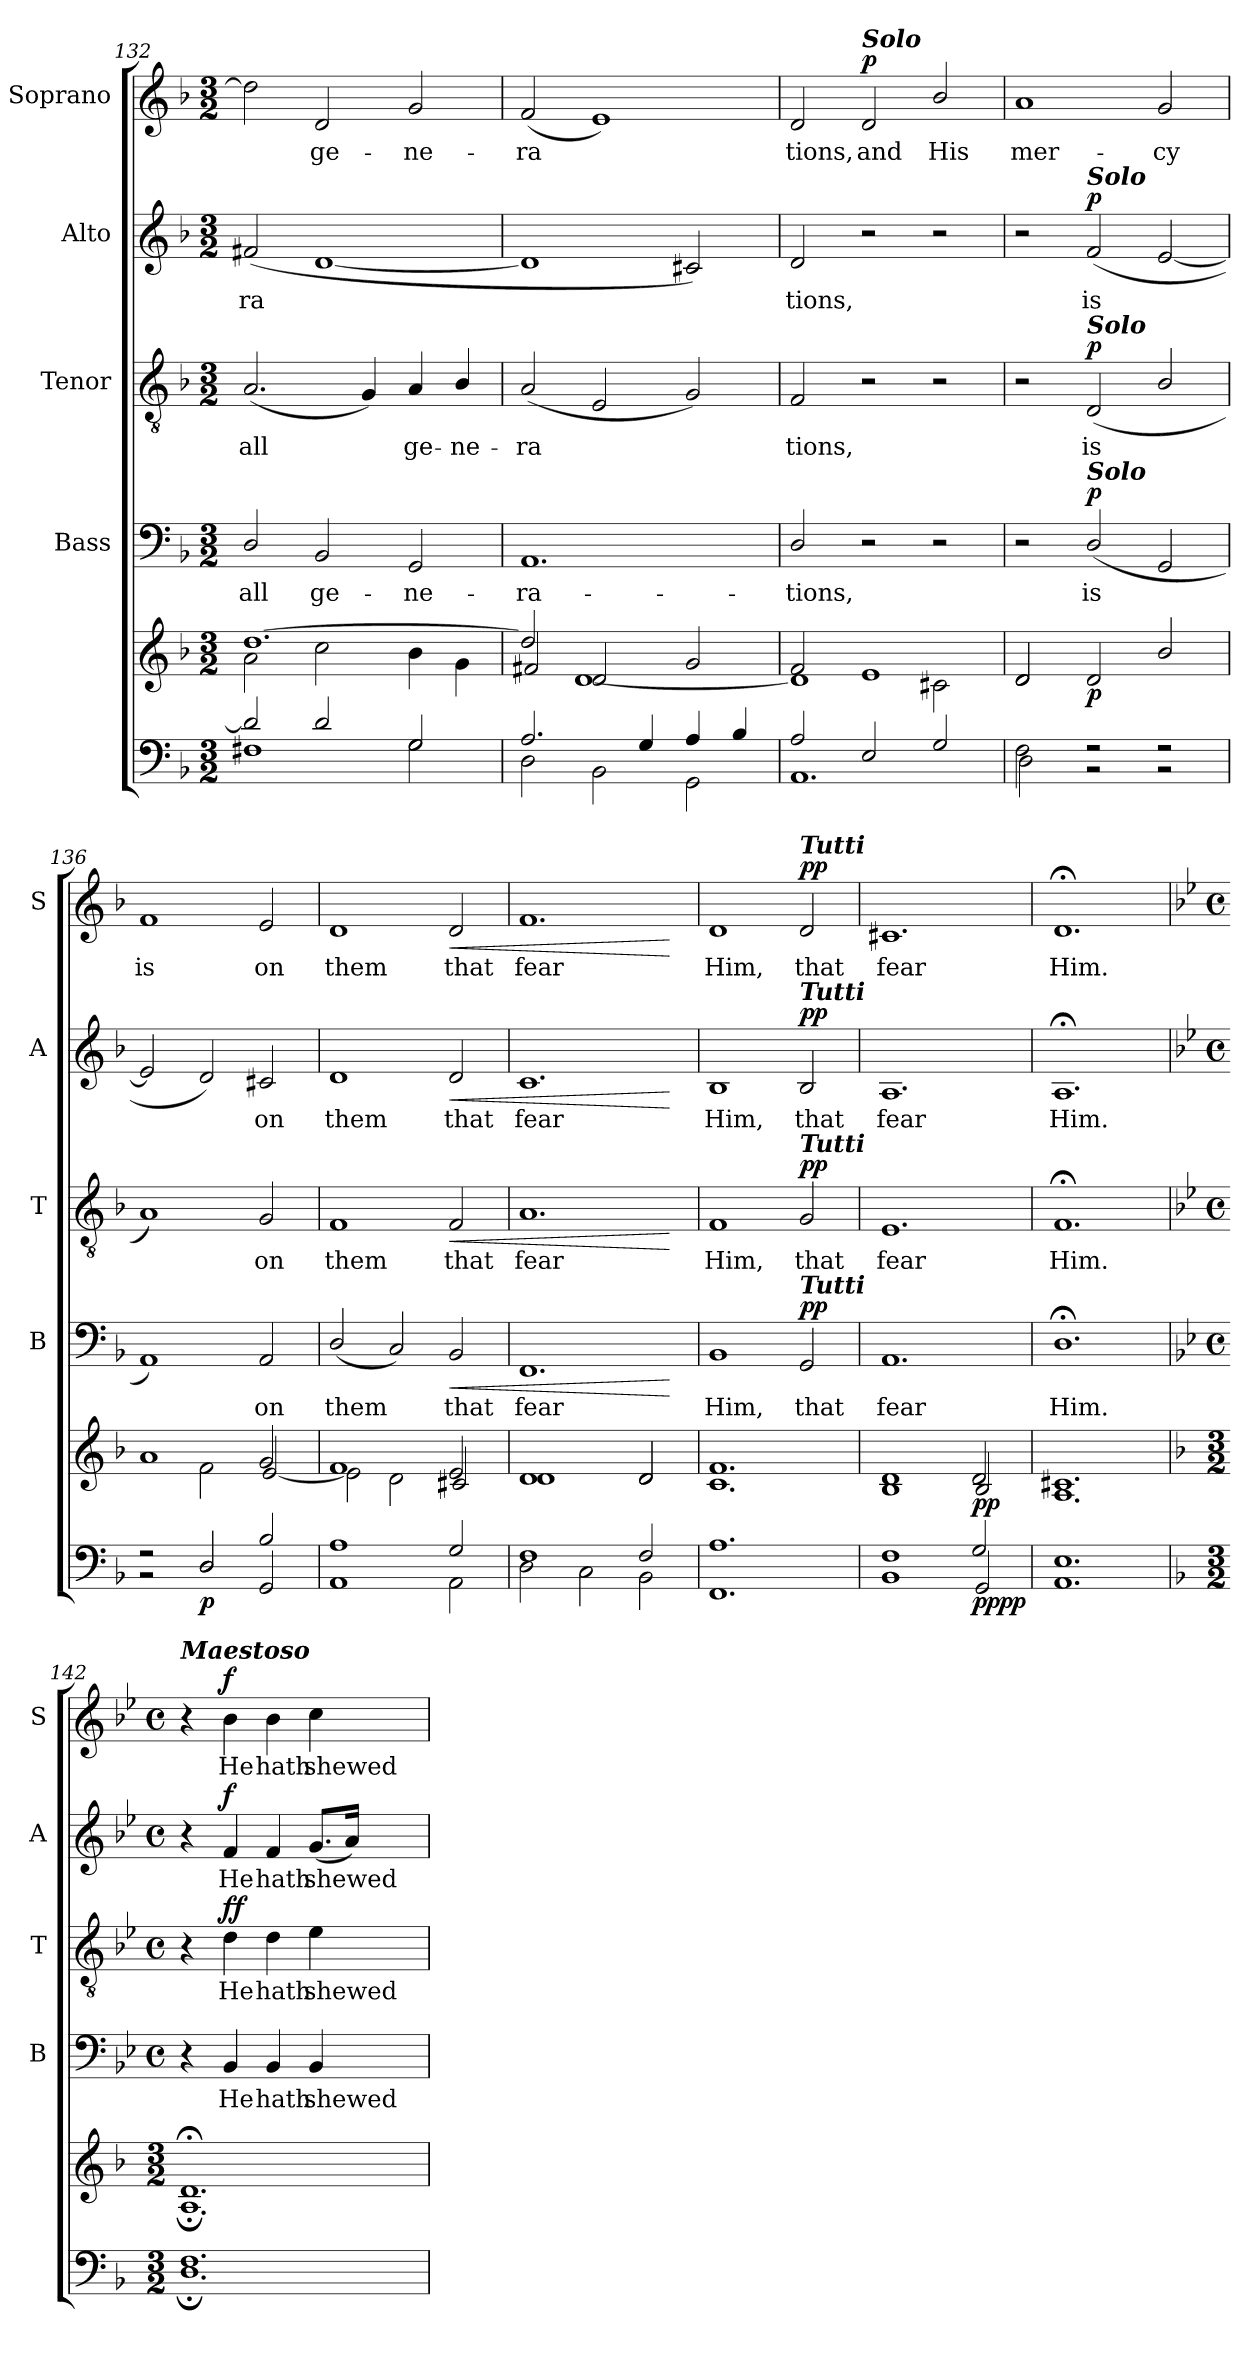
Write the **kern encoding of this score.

**kern	**dynam	**kern	**dynam	**kern	**text	**dynam	**kern	**text	**dynam	**kern	**text	**dynam	**kern	**text	**dynam
*part6	*part6	*part5	*part5	*part4	*part4	*part4	*part3	*part3	*part3	*part2	*part2	*part2	*part1	*part1	*part1
*staff6	*staff6	*staff5	*staff5	*staff4	*staff4	*staff4	*staff3	*staff3	*staff3	*staff2	*staff2	*staff2	*staff1	*staff1	*staff1
*	*	*	*	*I"Bass	*	*	*I"Tenor	*	*	*I"Alto	*	*	*I"Soprano	*	*
*	*	*	*	*I'B	*	*	*I'T	*	*	*I'A	*	*	*I'S	*	*
*clefF4	*	*clefG2	*	*clefF4	*	*	*clefGv2	*	*	*clefG2	*	*	*clefG2	*	*
*k[b-]	*	*k[b-]	*	*k[b-]	*	*	*k[b-]	*	*	*k[b-]	*	*	*k[b-]	*	*
*F:	*	*F:	*	*F:	*	*	*F:	*	*	*F:	*	*	*F:	*	*
*M3/2	*	*M3/2	*	*M3/2	*	*	*M3/2	*	*	*M3/2	*	*	*M3/2	*	*
=132	=132	=132	=132	=132	=132	=132	=132	=132	=132	=132	=132	=132	=132	=132	=132
*^	*	*^	*	*	*	*	*	*	*	*	*	*	*	*	*
!	!	!	!	!	!	!	!LO:LY:b	!	!	!LO:LY:b	!	!	!LO:LY:b	!	!	!	!
2d/]	1F#X	.	[>1.dd	2a\	.	2D/	all	.	(<2.A/	all	.	(<2f#X/	-ra­	.	2dd\]	.	.
!	!	!	!	!	!	!	!LO:LY:b	!	!	!	!	!	!	!	!	!LO:LY:b	!
2d/	.	.	.	2cc\	.	2BB-/	ge-	.	.	.	.	[1d	.	.	2d/	ge-	.
.	.	.	.	.	.	.	.	.	4G/)	.	.	.	.	.	.	.	.
!	!	!	!	!	!	!	!LO:LY:b	!	!	!LO:LY:b	!	!	!	!	!	!LO:LY:b	!
2G/	2G\	.	.	4b-\	.	2GG/	-ne-	.	4A/	ge-	.	.	.	.	2g/	-ne-	.
!	!	!	!	!	!	!	!	!	!	!LO:LY:b	!	!	!	!	!	!	!
.	.	.	.	4g\	.	.	.	.	4B-/	-ne-	.	.	.	.	.	.	.
=133	=133	=133	=133	=133	=133	=133	=133	=133	=133	=133	=133	=133	=133	=133	=133	=133	=133
!	!	!	!	!	!	!	!LO:LY:b	!	!	!LO:LY:b	!	!	!	!	!	!LO:LY:b	!
2.A/	2D\	.	2dd/]	2f#X/	.	1.AA	-ra-	.	(<2A/	-ra­	.	1d]	.	.	(<2f/	-ra­	.
.	2BB-\	.	2d/	[<1d	.	.	.	.	2E/	.	.	.	.	.	1e)	.	.
4G/	.	.	.	.	.	.	.	.	.	.	.	.	.	.	.	.	.
4A/	2GG\	.	2g/	.	.	.	.	.	2G/)	.	.	2c#X/)	.	.	.	.	.
4B-/	.	.	.	.	.	.	.	.	.	.	.	.	.	.	.	.	.
=134	=134	=134	=134	=134	=134	=134	=134	=134	=134	=134	=134	=134	=134	=134	=134	=134	=134
!	!	!	!	!	!	!	!LO:LY:b	!	!	!LO:LY:b	!	!	!LO:LY:b	!	!	!LO:LY:b	!
2A/	1.AA	.	2f/	1d]	.	2D/	-tions,	.	2F/	tions,	.	2d/	tions,	.	2d/	tions,	.
!	!	!	!	!	!	!	!	!	!	!	!	!	!	!	!LO:TX:a:Bi:t=Solo	!	!
!	!	!	!	!	!	!	!	!	!	!	!	!	!	!	!	!LO:LY:b	!LO:DY:b
2E/	.	.	1e	.	.	2r	.	.	2r	.	.	2r	.	.	2d/	and	p
!	!	!	!	!	!	!	!	!	!	!	!	!	!	!	!	!LO:LY:b	!
2G/	.	.	.	2c#X\	.	2r	.	.	2r	.	.	2r	.	.	2b-/	His	.
=135	=135	=135	=135	=135	=135	=135	=135	=135	=135	=135	=135	=135	=135	=135	=135	=135	=135
!	!	!	!	!	!	!	!	!	!	!	!	!	!	!	!	!LO:LY:b	!
2F\	2D\	.	2d/	2d/	.	2r	.	.	2r	.	.	2r	.	.	1a	mer-	.
!	!	!	!	!	!	!	!	!	!	!	!	!LO:TX:a:Bi:t=Solo	!	!	!	!	!
!	!	!	!	!	!	!	!	!	!LO:TX:a:Bi:t=Solo	!	!	!	!	!	!	!	!
!	!	!	!	!	!	!LO:TX:a:Bi:t=Solo	!	!	!	!	!	!	!	!	!	!	!
!	!	!	!	!	!LO:DY:b	!	!LO:LY:b	!LO:DY:b	!	!LO:LY:b	!LO:DY:b	!	!LO:LY:b	!LO:DY:b	!	!	!
2r	2r	.	2d/	2ryy	p	(<2D/	is	p	(<2D/	is	p	(<2f/	is	p	.	.	.
!	!	!	!	!	!	!	!	!	!	!	!	!	!	!	!	!LO:LY:b	!
2r	2r	.	2b-/	2ryy	.	2GG/	.	.	2B-/	.	.	[2e/	.	.	2g/	-cy	.
=136	=136	=136	=136	=136	=136	=136	=136	=136	=136	=136	=136	=136	=136	=136	=136	=136	=136
!	!	!	!	!	!	!	!	!	!	!	!	!	!	!	!	!LO:LY:b	!
2r	2r	.	1a	2ryy	.	1AA)	.	.	1A)	.	.	2e/]	.	.	1f	is	.
!	!	!LO:DY:b	!	!	!	!	!	!	!	!	!	!	!	!	!	!	!
2D/	2D/	p	.	2f\	.	.	.	.	.	.	.	2d/)	.	.	.	.	.
!	!	!	!	!	!	!	!LO:LY:b	!	!	!LO:LY:b	!	!	!LO:LY:b	!	!	!LO:LY:b	!
2B-/	2GG/	.	2g/	[>2e/	.	2AA/	on	.	2G/	on	.	2c#X/	on	.	2e/	on	.
=137	=137	=137	=137	=137	=137	=137	=137	=137	=137	=137	=137	=137	=137	=137	=137	=137	=137
!	!	!	!	!	!	!	!LO:LY:b	!	!	!LO:LY:b	!	!	!LO:LY:b	!	!	!LO:LY:b	!
1A	1AA	.	1f	2e\]	.	(<2D/	them	.	1F	them	.	1d	them	.	1d	them	.
.	.	.	.	2d\	.	2C/)	.	.	.	.	.	.	.	.	.	.	.
!	!	!	!	!	!	!	!LO:LY:b	!LO:HP:b	!	!LO:LY:b	!LO:HP:b	!	!LO:LY:b	!LO:HP:b	!	!LO:LY:b	!LO:HP:b
2G/	2AA\	.	2e/	2c#X/	.	2BB-/	that	<	2F/	that	<	2d/	that	<	2d/	that	<
=138	=138	=138	=138	=138	=138	=138	=138	=138	=138	=138	=138	=138	=138	=138	=138	=138	=138
!	!	!	!	!	!	!	!LO:LY:b	!	!	!LO:LY:b	!	!	!LO:LY:b	!	!	!LO:LY:b	!
1F	2D\	.	1d	1d	.	1.FF	fear	.	1.A	fear	.	1.c	fear	.	1.f	fear	.
.	2C\	.	.	.	.	.	.	.	.	.	.	.	.	.	.	.	.
2F/	2BB-\	.	2d/	2d/	.	.	.	.	.	.	.	.	.	.	.	.	.
*v	*v	*	*	*	*	*	*	*	*	*	*	*	*	*	*	*	*
*	*	*v	*v	*	*	*	*	*	*	*	*	*	*	*	*	*
.	.	.	.	.	.	[	.	.	[	.	.	[	.	.	[
!!LO:LB:g=z
=139	=139	=139	=139	=139	=139	=139	=139	=139	=139	=139	=139	=139	=139	=139	=139
*^	*	*^	*	*	*	*	*	*	*	*	*	*	*	*	*
!	!	!	!	!	!	!	!LO:LY:b	!	!	!LO:LY:b	!	!	!LO:LY:b	!	!	!LO:LY:b	!
1.A	1.FF	.	1.f	1.c	.	1BB-	Him,	.	1F	Him,	.	1B-	Him,	.	1d	Him,	.
!	!	!	!	!	!	!	!	!	!	!	!	!	!	!	!LO:TX:a:Bi:t=Tutti	!	!
!	!	!	!	!	!	!	!	!	!	!	!	!LO:TX:a:Bi:t=Tutti	!	!	!	!	!
!	!	!	!	!	!	!	!	!	!LO:TX:a:Bi:t=Tutti	!	!	!	!	!	!	!	!
!	!	!	!	!	!	!LO:TX:a:Bi:t=Tutti	!	!	!	!	!	!	!	!	!	!	!
!	!	!	!	!	!	!	!LO:LY:b	!LO:DY:b	!	!LO:LY:b	!LO:DY:b	!	!LO:LY:b	!LO:DY:b	!	!LO:LY:b	!LO:DY:b
.	.	.	.	.	.	2GG/	that	pp	2G/	that	pp	2B-/	that	pp	2d/	that	pp
=140	=140	=140	=140	=140	=140	=140	=140	=140	=140	=140	=140	=140	=140	=140	=140	=140	=140
!	!	!	!	!	!	!	!LO:LY:b	!	!	!LO:LY:b	!	!	!LO:LY:b	!	!	!LO:LY:b	!
1F	1BB-	.	1d	1B-	.	1.AA	fear	.	1.E	fear	.	1.A	fear	.	1.c#X	fear	.
!	!	!LO:DY:b	!	!	!	!	!	!	!	!	!	!	!	!	!	!	!
!	!	!LO:DY:n=1:b	!	!	!LO:DY:b	!	!	!	!	!	!	!	!	!	!	!	!
2G/	2GG/	pp pp	2d/	2B-/	pp	.	.	.	.	.	.	.	.	.	.	.	.
=141	=141	=141	=141	=141	=141	=141	=141	=141	=141	=141	=141	=141	=141	=141	=141	=141	=141
!	!	!	!	!	!	!	!LO:LY:b	!	!	!LO:LY:b	!	!	!LO:LY:b	!	!	!LO:LY:b	!
1.E	1.AA	.	1.c#X	1.A	.	1.D;<	Him.	.	1.F;	Him.	.	1.A;	Him.	.	1.d;	Him.	.
=142	=142	=142	=142	=142	=142	=142	=142	=142	=142	=142	=142	=142	=142	=142	=142	=142	=142
*	*	*	*	*	*	*k[b-e-]	*	*	*k[b-e-]	*	*	*k[b-e-]	*	*	*k[b-e-]	*	*
*	*	*	*	*	*	*B-:	*	*	*B-:	*	*	*B-:	*	*	*B-:	*	*
*M3/2	*	*	*M3/2	*	*	*M4/4	*	*	*M4/4	*	*	*M4/4	*	*	*M4/4	*	*
*	*	*	*	*	*	*met(c)	*	*	*met(c)	*	*	*met(c)	*	*	*met(c)	*	*
!	!	!	!	!	!	!	!	!	!	!	!	!	!	!	!LO:TX:a:Bi:t=Maestoso	!	!
1.F	1.D;<	.	1.d;<	1.A;<	.	4r	.	.	4r	.	.	4r	.	.	4r	.	.
!	!	!	!	!	!	!	!LO:LY:b	!	!	!LO:LY:b	!LO:DY:b	!	!LO:LY:b	!	!	!LO:LY:b	!
!	!	!	!	!	!	!	!	!	!	!	!LO:DY:n=1:b	!	!	!LO:DY:b	!	!	!LO:DY:b
.	.	.	.	.	.	4BB-/	He	.	4d\	He	f f	4f/	He	f	4b-\	He	f
!	!	!	!	!	!	!	!LO:LY:b	!	!	!LO:LY:b	!	!	!LO:LY:b	!	!	!LO:LY:b	!
.	.	.	.	.	.	4BB-/	hath	.	4d\	hath	.	4f/	hath	.	4b-\	hath	.
!	!	!	!	!	!	!	!LO:LY:b	!	!	!LO:LY:b	!	!	!LO:LY:b	!	!	!LO:LY:b	!
.	.	.	.	.	.	4BB-/	shewed	.	4e-\	shewed	.	(<8.g/L	shewed	.	4cc\	shewed	.
.	.	.	.	.	.	.	.	.	.	.	.	16a/Jk)	.	.	.	.	.
.	.	.	.	.	.	2ryy	.	.	2ryy	.	.	2ryy	.	.	2ryy	.	.
*v	*v	*	*	*	*	*	*	*	*	*	*	*	*	*	*	*	*
*	*	*v	*v	*	*	*	*	*	*	*	*	*	*	*	*	*
=	=	=	=	=	=	=	=	=	=	=	=	=	=	=	=
*-	*-	*-	*-	*-	*-	*-	*-	*-	*-	*-	*-	*-	*-	*-	*-
